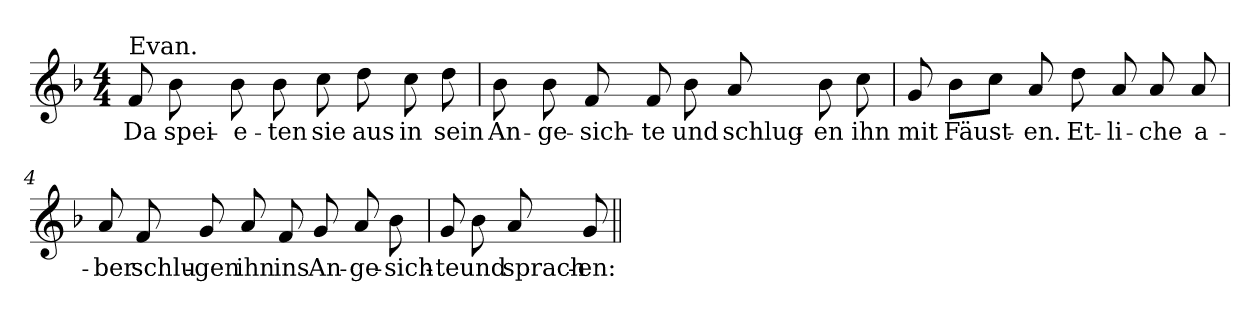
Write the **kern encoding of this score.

**kern	**text
*part1	*part1
*staff1	*staff1
!!LO:PB:g=z
*clefG2	*
*k[b-]	*
*F:	*
*M4/4	*
=1	=1
!LO:TX:a:t=Evan.	!
!	!LO:LY:b:color=#000000
8fi/	Da
!	!LO:LY:b:color=#000000
8b-i\	spei-
!	!LO:LY:b:color=#000000
8b-i\	-e-
!	!LO:LY:b:color=#000000
8b-i\	-ten
!	!LO:LY:b:color=#000000
8cci\	sie
!	!LO:LY:b:color=#000000
8ddi\	aus
!	!LO:LY:b:color=#000000
8cci\	in
!	!LO:LY:b:color=#000000
8ddi\	sein
=2	=2
!	!LO:LY:b:color=#000000
8b-i\	An-
!	!LO:LY:b:color=#000000
8b-i\	-ge-
!	!LO:LY:b:color=#000000
8fi/	-sich-
!	!LO:LY:b:color=#000000
8fi/	-te
!	!LO:LY:b:color=#000000
8b-i\	und
!	!LO:LY:b:color=#000000
8ai/	schlug-
!	!LO:LY:b:color=#000000
8b-i\	-en
!	!LO:LY:b:color=#000000
8cci\	ihn
!!LO:LB:g=z
=3	=3
!	!LO:LY:b:color=#000000
8gi/	mit
!	!LO:LY:b:color=#000000
8b-i\L	Fäust-
8cci\J	.
!	!LO:LY:b:color=#000000
8ai/	-en.
!	!LO:LY:b:color=#000000
8ddi\	Et-
!	!LO:LY:b:color=#000000
8ai/	-li-
!	!LO:LY:b:color=#000000
8ai/	-che
!	!LO:LY:b:color=#000000
8ai/	a-
=4	=4
!	!LO:LY:b:color=#000000
8ai/	-ber
!	!LO:LY:b:color=#000000
8fi/	schlu-
!	!LO:LY:b:color=#000000
8gi/	-gen
!	!LO:LY:b:color=#000000
8ai/	ihn
!	!LO:LY:b:color=#000000
8fi/	ins
!	!LO:LY:b:color=#000000
8gi/	An-
!	!LO:LY:b:color=#000000
8ai/	-ge-
!	!LO:LY:b:color=#000000
8b-i\	-sich-
=5	=5
!	!LO:LY:b:color=#000000
8gi/	-te
!	!LO:LY:b:color=#000000
8b-i\	und
!	!LO:LY:b:color=#000000
8ai/	sprach-
!	!LO:LY:b:color=#000000
8gi/	-en:
=||	=||
*-	*-
